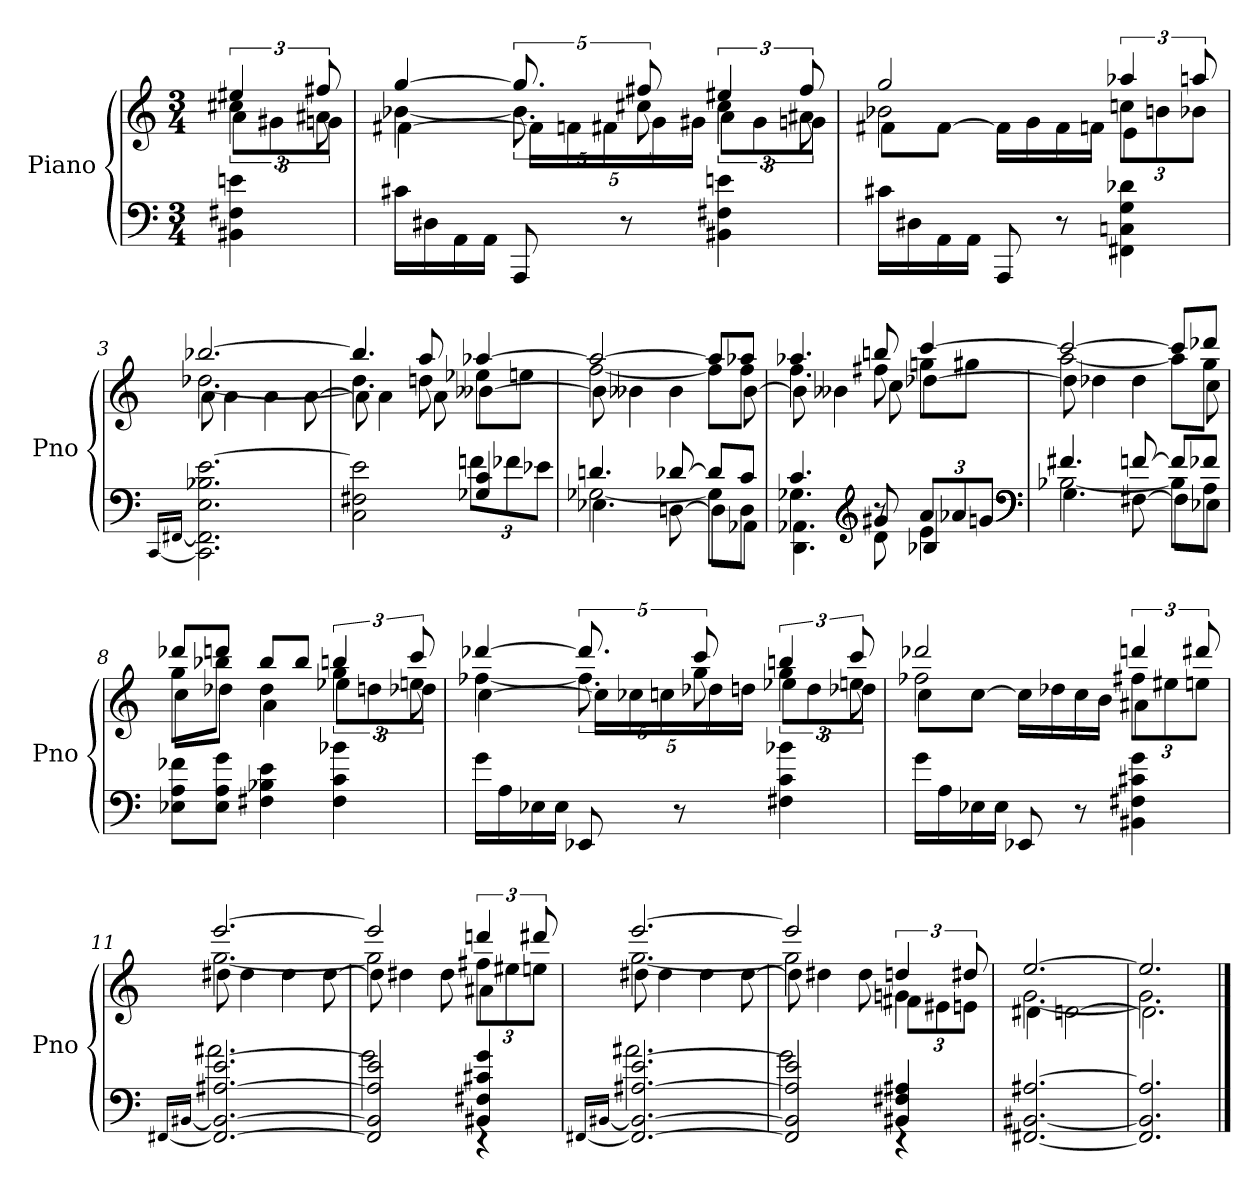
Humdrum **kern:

**kern	**kern
*part1	*part1
*staff2	*staff1
*I"Piano	*
*I'Pno	*
*clefF4	*clefG2
*k[]	*k[]
*M3/4	*M3/4
=	=
*	*^
*	*	*^
4BB#X 4F#X 4en	6ee#X	6cc#X	12a\L
.	.	.	12g#X\
.	12ff#X	12a#X	12gn\J
=1	=1	=1	=1
16c#XLL	[4gg	[4b-X	[4f#X\
16D#X	.	.	.
16AA	.	.	.
16AAJJ	.	.	.
8AAA	10.gg]	10.b-]	20f#\LL]
.	.	.	20fn\
.	.	.	20f#X\
8r	.	.	.
.	10ff#X	10cc#X	20g\
.	.	.	20g#X\JJ
4BB#X 4F#X 4en	6ee#X	6cc#	12a\L
.	.	.	12g#\
.	12ff#	12a#X	12gn\J
=2	=2	=2	=2
16c#XLL	2gg	2b-X	8f#X\L
16D#X	.	.	.
16AA	.	.	[8f#\J
16AAJJ	.	.	.
8AAA	.	.	16f#\LL]
.	.	.	16g\
8r	.	.	16f#\
.	.	.	16fn\JJ
4FF#X 4Cn 4G 4d-X	6aa-X	12ccnL	4e\
.	.	12bn	.
.	12aan	12b-XJ	.
=3	=3	=3	=3
[16qqCC/LL	.	.	.
[16qqFF#X/JJ	.	.	.
2.CC] 2.FF#] 2.E 2.B-X [2.e	[2.bb-X	[2.dd-X	8a\
.	.	.	4a\
.	.	.	4a\
.	.	.	[8a\
=4	=4	=4	=4
*^	*	*	*
2C 2F#X 2e]	2ryy	4.bb-]	4.dd-]	8a\]
.	.	.	.	4a\
.	.	8aa	8ddn	8a\
4G-X 4c	12fnL	[4aa-X	8ee-XL	[4b--X\
.	12f-X	.	.	.
.	.	.	8eenJ	.
.	12e-XJ	.	.	.
=5	=5	=5	=5	=5
*	*^	*	*	*
4.dn	[2G-X	4.E-X\	2aa-_	[2ff	8b--\]
.	.	.	.	.	4b--X\
[8d-X	.	[8Dn\	.	.	4b--\
8d-L]	8G-L]	8D\L]	8aa-L]	8ffL]	.
8cJ	8DJ	8AA-X\J	8aa-XJ	8ffJ	[8b--\
=6	=6	=6	=6	=6	=6
4.c	4.G-X	4.DD\ 4.AA-X\	4.aa-X	4.ff	8b--\]
.	.	.	.	.	4b--X\
*clefG2	*	*	*	*	*
8g#X	8d	8r	8bbn	8ff#X	8cc\
12aL	4e	4B-X/	[4ccc	8ggnL	[4dd-X\
12a-X	.	.	.	.	.
.	.	.	.	8gg#XJ	.
12gnJ	.	.	.	.	.
*clefF4	*	*	*	*	*
=7	=7	=7	=7	=7	=7
4.f#X	[2B-X	4.G\	2ccc_	[2aa	8dd-\]
.	.	.	.	.	4dd-X\
[8fn	.	[8F#X\	.	.	4dd-\
8fL]	8B-L]	8F#\L]	8cccL]	8aaL]	.
8f-XJ	8AJ	8E-X\J	8ddd-XJ	8ggJ	8cc\
*v	*v	*v	*	*	*
=8	=8	=8	=8
8E-X 8A 8f-XL	8ddd-XL	8ggL	8cc\L
8E- 8A 8gJ	8dddnJ	8bb-XJ	8dd-X\J
4F#X 4B-X 4e	8bb-L	4dd-	4a\
.	8bb-J	.	.
4F# 4c 4b-X	6bbn	6gg	12ee-X\L
.	.	.	12ddn\
.	12ccc	12een	12dd-X\J
=9	=9	=9	=9
16gLL	[4ddd-X	[4ff-X	[4cc\
16A	.	.	.
16E-X	.	.	.
16E-JJ	.	.	.
8EE-X	10.ddd-]	10.ff-]	20cc\LL]
.	.	.	20cc-X\
.	.	.	20ccn\
8r	.	.	.
.	10ccc	10gg	20dd-X\
.	.	.	20ddn\JJ
4F#X 4c 4b-X	6bbn	6gg	12ee-X\L
.	.	.	12dd\
.	12ccc	12een	12dd-X\J
=10	=10	=10	=10
16gLL	2ddd-X	2ff-X	8cc\L
16A	.	.	.
16E-X	.	.	[8cc\J
16E-JJ	.	.	.
8EE-X	.	.	16cc\LL]
.	.	.	16dd-X\
8r	.	.	16cc\
.	.	.	16b\JJ
4BB#X 4F#X 4c#X 4g	6dddn	12ff#XL	4a#X\
.	.	12ee#X	.
.	12ddd#X	12eenJ	.
=11	=11	=11	=11
[16qqFF#X/LL	.	.	.
[16qqBB#X/JJ	.	.	.
*^	*	*	*
2.FF#_ 2.BB#_ [2.A#X [2.e	2.a#X	[2.eee	[2.gg	8dd#X\
.	.	.	.	4dd#\
.	.	.	.	4dd#\
.	.	.	.	[8dd#\
=12	=12	=12	=12	=12
2FF#] 2BB#] 2A#] 2e]	2g	2eee]	2gg]	8dd#\]
.	.	.	.	4dd#X\
.	.	.	.	8dd#\
4BB#X 4F#X 4c#X 4g	4rEE	6dddn	12ff#XL	4a#X\
.	.	.	12ee#X	.
.	.	12ddd#X	12eenJ	.
=13	=13	=13	=13	=13
[16qqFF#X/LL	.	.	.	.
[16qqBB#X/JJ	.	.	.	.
2.FF#_ 2.BB#_ [2.A#X [2.e	2.a#X	[2.eee	[2.gg	8dd#X\
.	.	.	.	4dd#\
.	.	.	.	4dd#\
.	.	.	.	[8dd#\
=14	=14	=14	=14	=14
2FF#] 2BB#] 2A#] 2e]	2g	2eee]	2gg]	8dd#\]
.	.	.	.	4dd#X\
.	.	.	.	8dd#\
4BB#X 4F#X 4A#X	4rEE	6ddn	4gn	12f#X\L
.	.	.	.	12e#X\
.	.	12dd#X	.	12en\J
*v	*v	*	*	*
=15	=15	=15	=15
[2.FF#X [2.BB#X [2.A#X	[2.ee	[2.g	4d#X\
.	.	.	[2dn\
=16	=16	=16	=16
2.FF#] 2.BB#] 2.A#]	2.ee]	2.g]	2.d\]
*	*v	*v	*v
==	==
*-	*-
